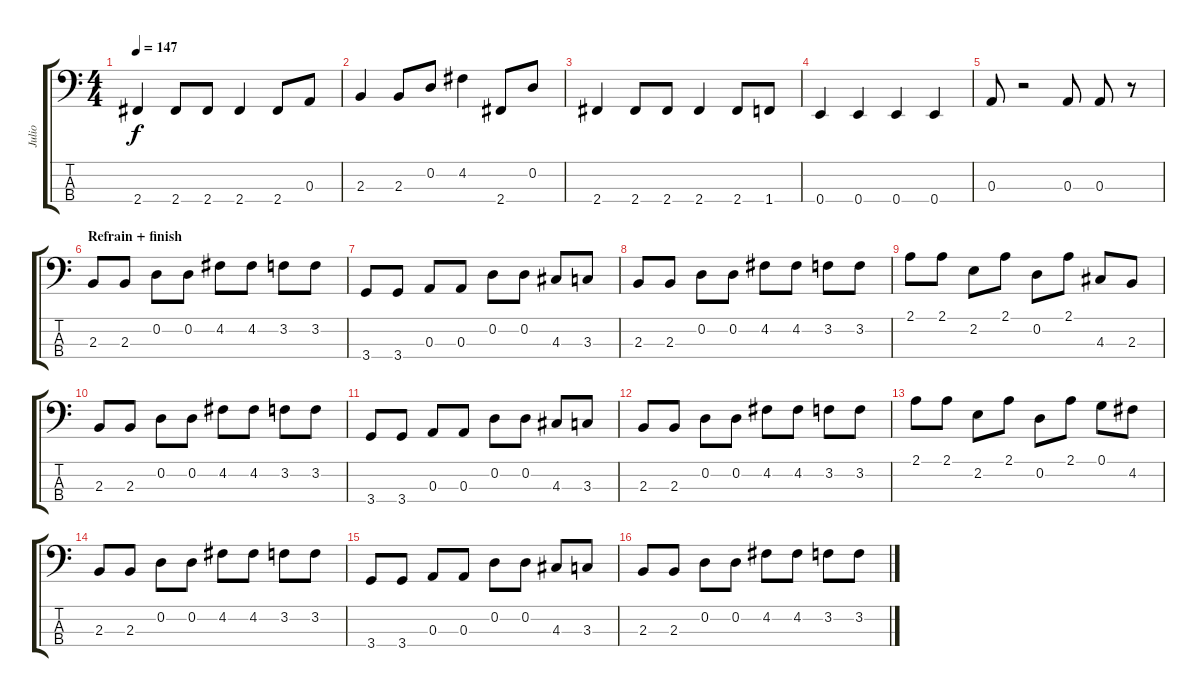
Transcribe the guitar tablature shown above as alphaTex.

\track ("Julio" "Julio") {instrument electricbassfinger}
\staff {score tabs}
\tuning (G2 D2 A1 E1) {hide}
\ts (4 4)
\tempo 147
\clef f4
\ks c
2.4.4{dy f} 2.4.8 2.4.8 2.4.4 2.4.8 0.3.8 |
2.3.4 2.3.8 0.2.8 4.2.4 2.4.8 0.2.8 |
2.4.4 2.4.8 2.4.8 2.4.4 2.4.8 1.4.8 |
0.4.4 0.4.4 0.4.4 0.4.4 |
0.3.8 r.2 0.3.8 0.3.8 r.8 |
\section ("" "Refrain + finish")
2.3.8 2.3.8 0.2.8 0.2.8 4.2.8 4.2.8 3.2.8 3.2.8 |
3.4.8 3.4.8 0.3.8 0.3.8 0.2.8 0.2.8 4.3.8 3.3.8 |
2.3.8 2.3.8 0.2.8 0.2.8 4.2.8 4.2.8 3.2.8 3.2.8 |
2.1.8 2.1.8 2.2.8 2.1.8 0.2.8 2.1.8 4.3.8 2.3.8 |
2.3.8 2.3.8 0.2.8 0.2.8 4.2.8 4.2.8 3.2.8 3.2.8 |
3.4.8 3.4.8 0.3.8 0.3.8 0.2.8 0.2.8 4.3.8 3.3.8 |
2.3.8 2.3.8 0.2.8 0.2.8 4.2.8 4.2.8 3.2.8 3.2.8 |
2.1.8 2.1.8 2.2.8 2.1.8 0.2.8 2.1.8 0.1.8 4.2.8 |
2.3.8 2.3.8 0.2.8 0.2.8 4.2.8 4.2.8 3.2.8 3.2.8 |
3.4.8 3.4.8 0.3.8 0.3.8 0.2.8 0.2.8 4.3.8 3.3.8 |
2.3.8 2.3.8 0.2.8 0.2.8 4.2.8 4.2.8 3.2.8 3.2.8
